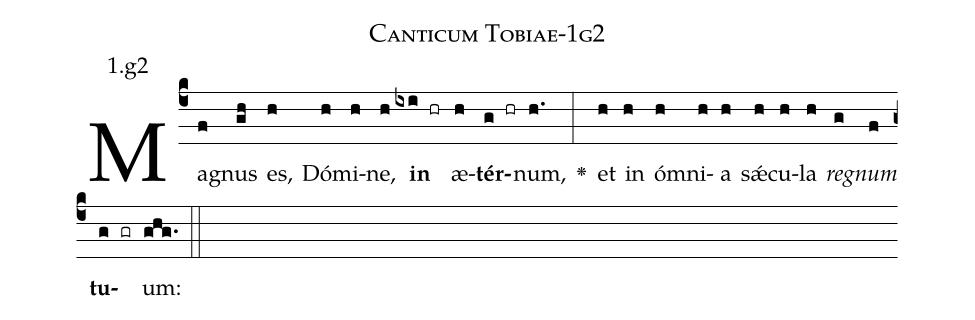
name: Canticum Tobiae-1g2;
annotation: 1.g2;
%%
(c4)Ma(f)gnus(gh) es,(h) Dó(h)mi(h)ne,(h) <b>in</b>(ixi hr) æ(h)<b>tér</b>(g hr)num,(h.) <v>\greheightstar</v>(:) et(h) in(h) óm(h)ni(h)a(h) sǽ(h)cu(h)la(h) <i>re</i>(g)<i>gnum</i>(f) <b>tu</b>(g gr)um:(ghg.) (::)


%E(h) u(h) o(g) u(f) a(g) e.(ghg.) (::)
